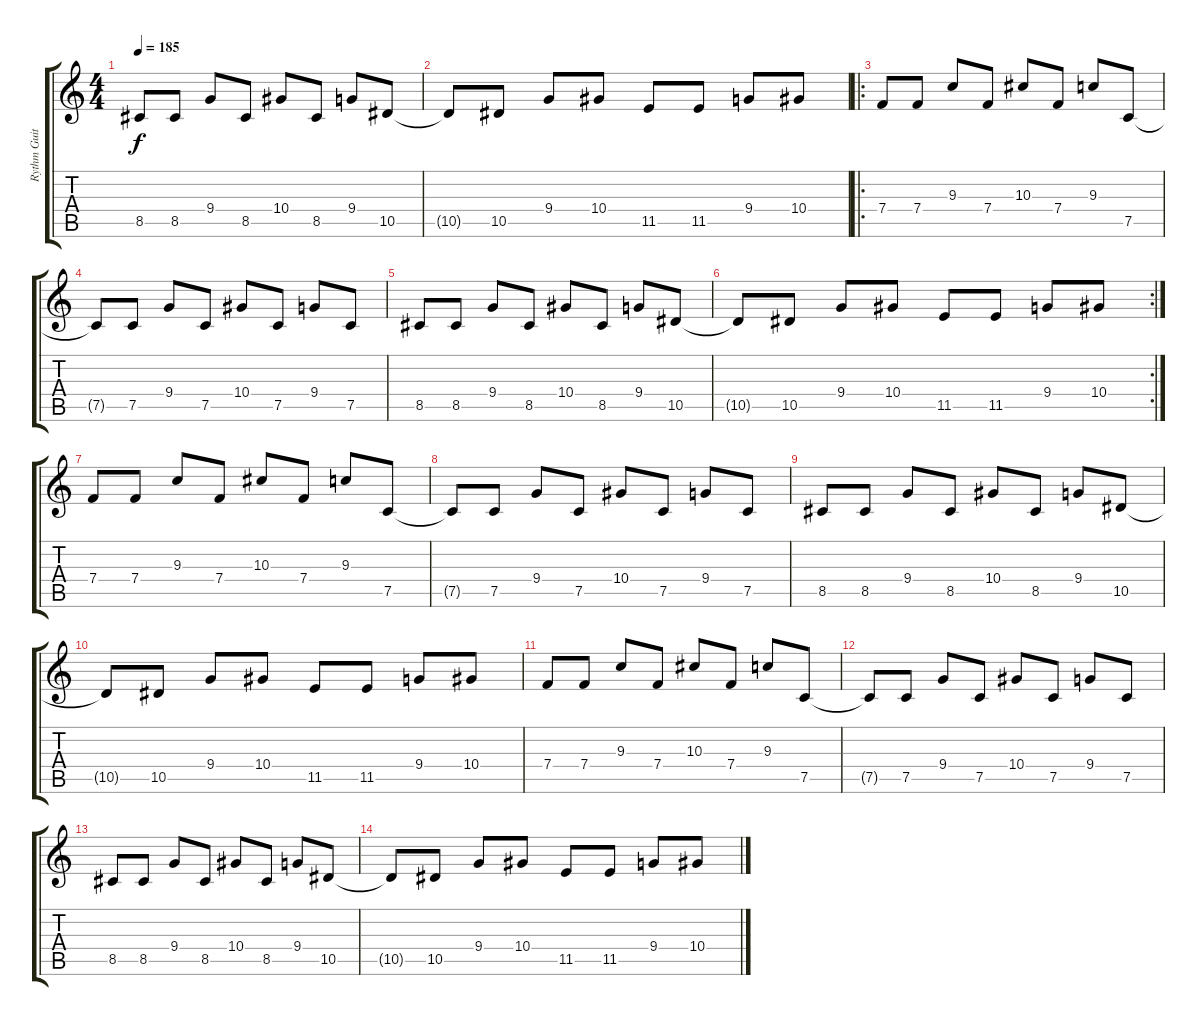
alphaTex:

\track ("Rythm Guitar" "Rythm Guit") {instrument distortionguitar}
\staff {score tabs}
\tuning (C4 G3 Eb3 Bb2 F2 C2) {hide}
\ts (4 4)
\tempo 185
\clef g2
\ks c
8.5.8{dy f} 8.5.8 9.4.8 8.5.8 10.4.8 8.5.8 9.4.8 10.5.8 |
10.5{t}.8 10.5.8 9.4.8 10.4.8 11.5.8 11.5.8 9.4.8 10.4.8 |
\ro
7.4.8{volume 13} 7.4.8 9.3.8 7.4.8 10.3.8 7.4.8 9.3.8 7.5.8 |
7.5{t}.8 7.5.8 9.4.8 7.5.8 10.4.8 7.5.8 9.4.8 7.5.8 |
8.5.8 8.5.8 9.4.8 8.5.8 10.4.8 8.5.8 9.4.8 10.5.8 |
\rc 2
10.5{t}.8 10.5.8 9.4.8 10.4.8 11.5.8 11.5.8 9.4.8 10.4.8 |
7.4.8{volume 13} 7.4.8 9.3.8 7.4.8 10.3.8 7.4.8 9.3.8 7.5.8 |
7.5{t}.8 7.5.8 9.4.8 7.5.8 10.4.8 7.5.8 9.4.8 7.5.8 |
8.5.8 8.5.8 9.4.8 8.5.8 10.4.8 8.5.8 9.4.8 10.5.8 |
10.5{t}.8 10.5.8 9.4.8 10.4.8 11.5.8 11.5.8 9.4.8 10.4.8 |
7.4.8{volume 1} 7.4.8 9.3.8 7.4.8 10.3.8 7.4.8 9.3.8 7.5.8 |
7.5{t}.8 7.5.8 9.4.8 7.5.8 10.4.8 7.5.8 9.4.8 7.5.8 |
8.5.8 8.5.8 9.4.8 8.5.8 10.4.8 8.5.8 9.4.8 10.5.8 |
10.5{t}.8 10.5.8 9.4.8 10.4.8 11.5.8 11.5.8 9.4.8 10.4.8
